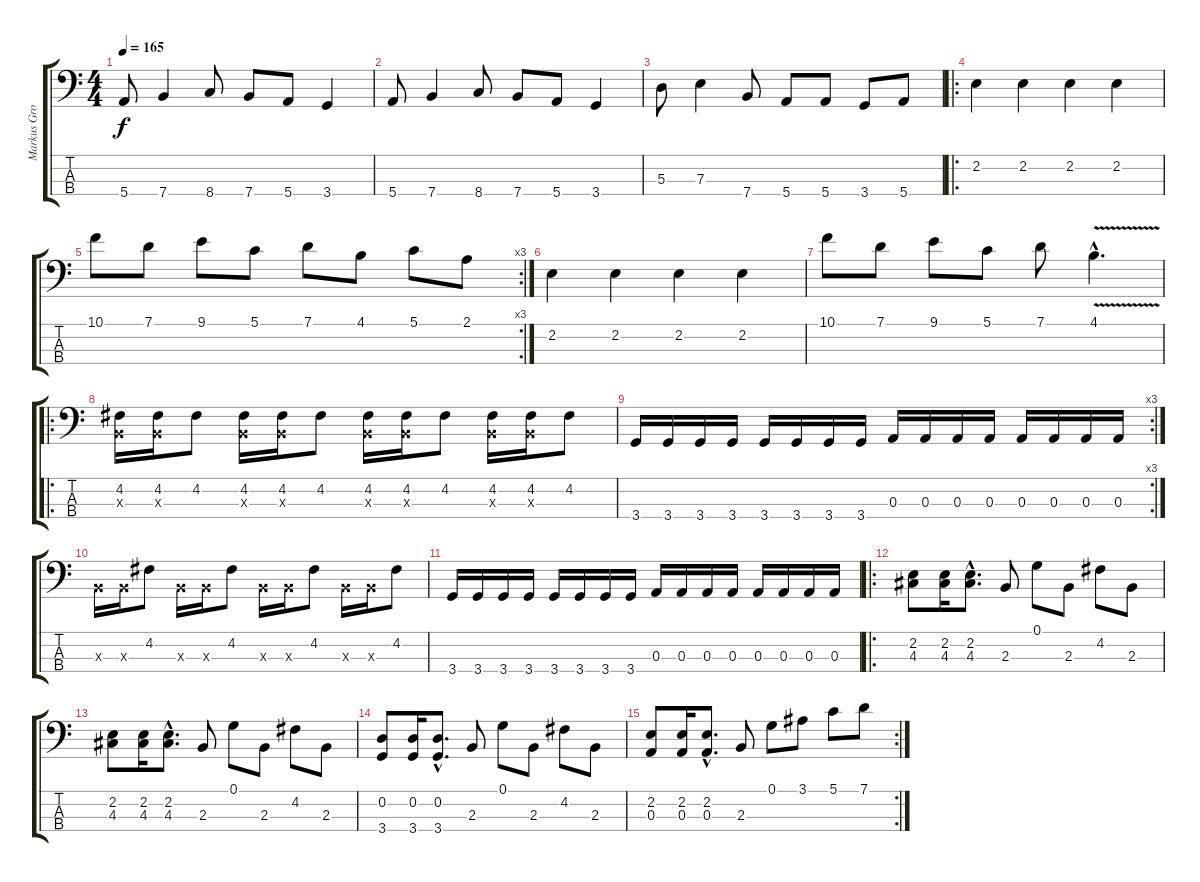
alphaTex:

\track ("Markus Großkopf" "Markus Gro") {instrument slapbass2}
\staff {score tabs}
\tuning (G2 D2 A1 E1) {hide}
\ts (4 4)
\tempo 165
\clef f4
\ks c
5.4.8{dy f} 7.4.4 8.4.8 7.4.8 5.4.8 3.4.4 |
5.4.8 7.4.4 8.4.8 7.4.8 5.4.8 3.4.4 |
5.3.8 7.3.4 7.4.8 5.4.8 5.4.8 3.4.8 5.4.8 |
\ro
2.2.4 2.2.4 2.2.4 2.2.4 |
\rc 3
10.1.8 7.1.8 9.1.8 5.1.8 7.1.8 4.1.8 5.1.8 2.1.8 |
2.2.4 2.2.4 2.2.4 2.2.4 |
10.1.8 7.1.8 9.1.8 5.1.8 7.1.8 4.1{v hac}.4{d} |
\ro
(4.2 2.3{x}).16 (4.2 2.3{x}).16 4.2.8 (4.2 2.3{x}).16 (4.2 2.3{x}).16 4.2.8 (4.2 2.3{x}).16 (4.2 2.3{x}).16 4.2.8 (4.2 2.3{x}).16 (4.2 2.3{x}).16 4.2.8 |
\rc 3
3.4.16 3.4.16 3.4.16 3.4.16 3.4.16 3.4.16 3.4.16 3.4.16 0.3.16 0.3.16 0.3.16 0.3.16 0.3.16 0.3.16 0.3.16 0.3.16 |
2.3{x}.16 2.3{x}.16 4.2.8 2.3{x}.16 2.3{x}.16 4.2.8 2.3{x}.16 2.3{x}.16 4.2.8 2.3{x}.16 2.3{x}.16 4.2.8 |
3.4.16 3.4.16 3.4.16 3.4.16 3.4.16 3.4.16 3.4.16 3.4.16 0.3.16 0.3.16 0.3.16 0.3.16 0.3.16 0.3.16 0.3.16 0.3.16 |
\ro
(2.2 4.3).8 (2.2 4.3).16 (2.2{hac} 4.3{hac}).8{d} 2.3.8 0.1.8 2.3.8 4.2.8 2.3.8 |
(2.2 4.3).8 (2.2 4.3).16 (2.2{hac} 4.3{hac}).8{d} 2.3.8 0.1.8 2.3.8 4.2.8 2.3.8 |
(0.2 3.4).8 (0.2 3.4).16 (0.2{hac} 3.4{hac}).8{d} 2.3.8 0.1.8 2.3.8 4.2.8 2.3.8 |
\rc 2
(2.2 0.3).8 (2.2 0.3).16 (2.2{hac} 0.3{hac}).8{d} 2.3.8 0.1.8 3.1.8 5.1.8 7.1.8
